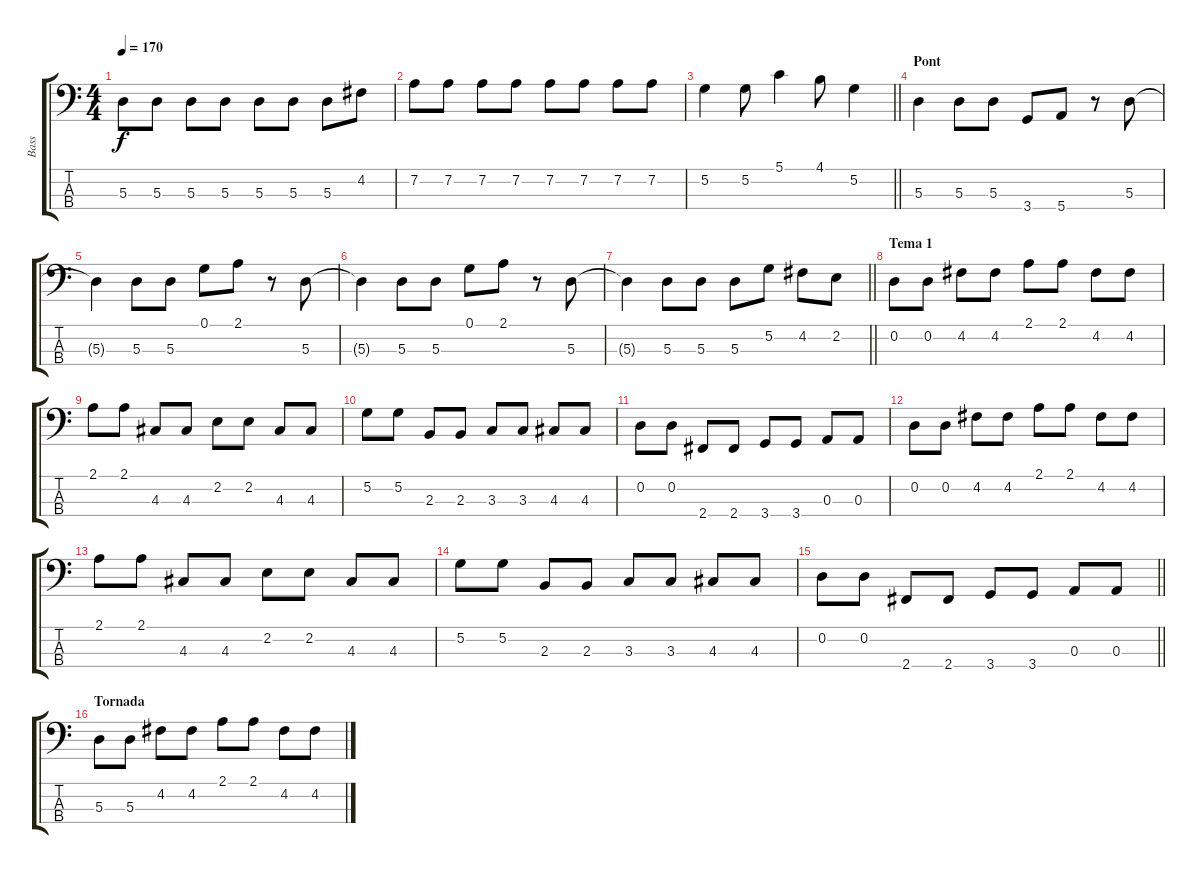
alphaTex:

\track ("Bass" "Bass") {instrument electricbasspick}
\staff {score tabs}
\tuning (G2 D2 A1 E1) {hide}
\ts (4 4)
\tempo 170
\clef f4
\ks c
5.3.8{dy f} 5.3.8 5.3.8 5.3.8 5.3.8 5.3.8 5.3.8 4.2.8 |
7.2.8 7.2.8 7.2.8 7.2.8 7.2.8 7.2.8 7.2.8 7.2.8 |
\barLineRight lightlight
5.2.4 5.2.8 5.1.4 4.1.8 5.2.4 |
\section ("" "Pont")
5.3.4 5.3.8 5.3.8 3.4.8 5.4.8 r.8 5.3.8 |
5.3{t}.4 5.3.8 5.3.8 0.1.8 2.1.8 r.8 5.3.8 |
5.3{t}.4 5.3.8 5.3.8 0.1.8 2.1.8 r.8 5.3.8 |
\barLineRight lightlight
5.3{t}.4 5.3.8 5.3.8 5.3.8 5.2.8 4.2.8 2.2.8 |
\section ("" "Tema 1")
0.2.8 0.2.8 4.2.8 4.2.8 2.1.8 2.1.8 4.2.8 4.2.8 |
2.1.8 2.1.8 4.3.8 4.3.8 2.2.8 2.2.8 4.3.8 4.3.8 |
5.2.8 5.2.8 2.3.8 2.3.8 3.3.8 3.3.8 4.3.8 4.3.8 |
0.2.8 0.2.8 2.4.8 2.4.8 3.4.8 3.4.8 0.3.8 0.3.8 |
0.2.8 0.2.8 4.2.8 4.2.8 2.1.8 2.1.8 4.2.8 4.2.8 |
2.1.8 2.1.8 4.3.8 4.3.8 2.2.8 2.2.8 4.3.8 4.3.8 |
5.2.8 5.2.8 2.3.8 2.3.8 3.3.8 3.3.8 4.3.8 4.3.8 |
\barLineRight lightlight
0.2.8 0.2.8 2.4.8 2.4.8 3.4.8 3.4.8 0.3.8 0.3.8 |
\section ("" "Tornada")
5.3.8 5.3.8 4.2.8 4.2.8 2.1.8 2.1.8 4.2.8 4.2.8
